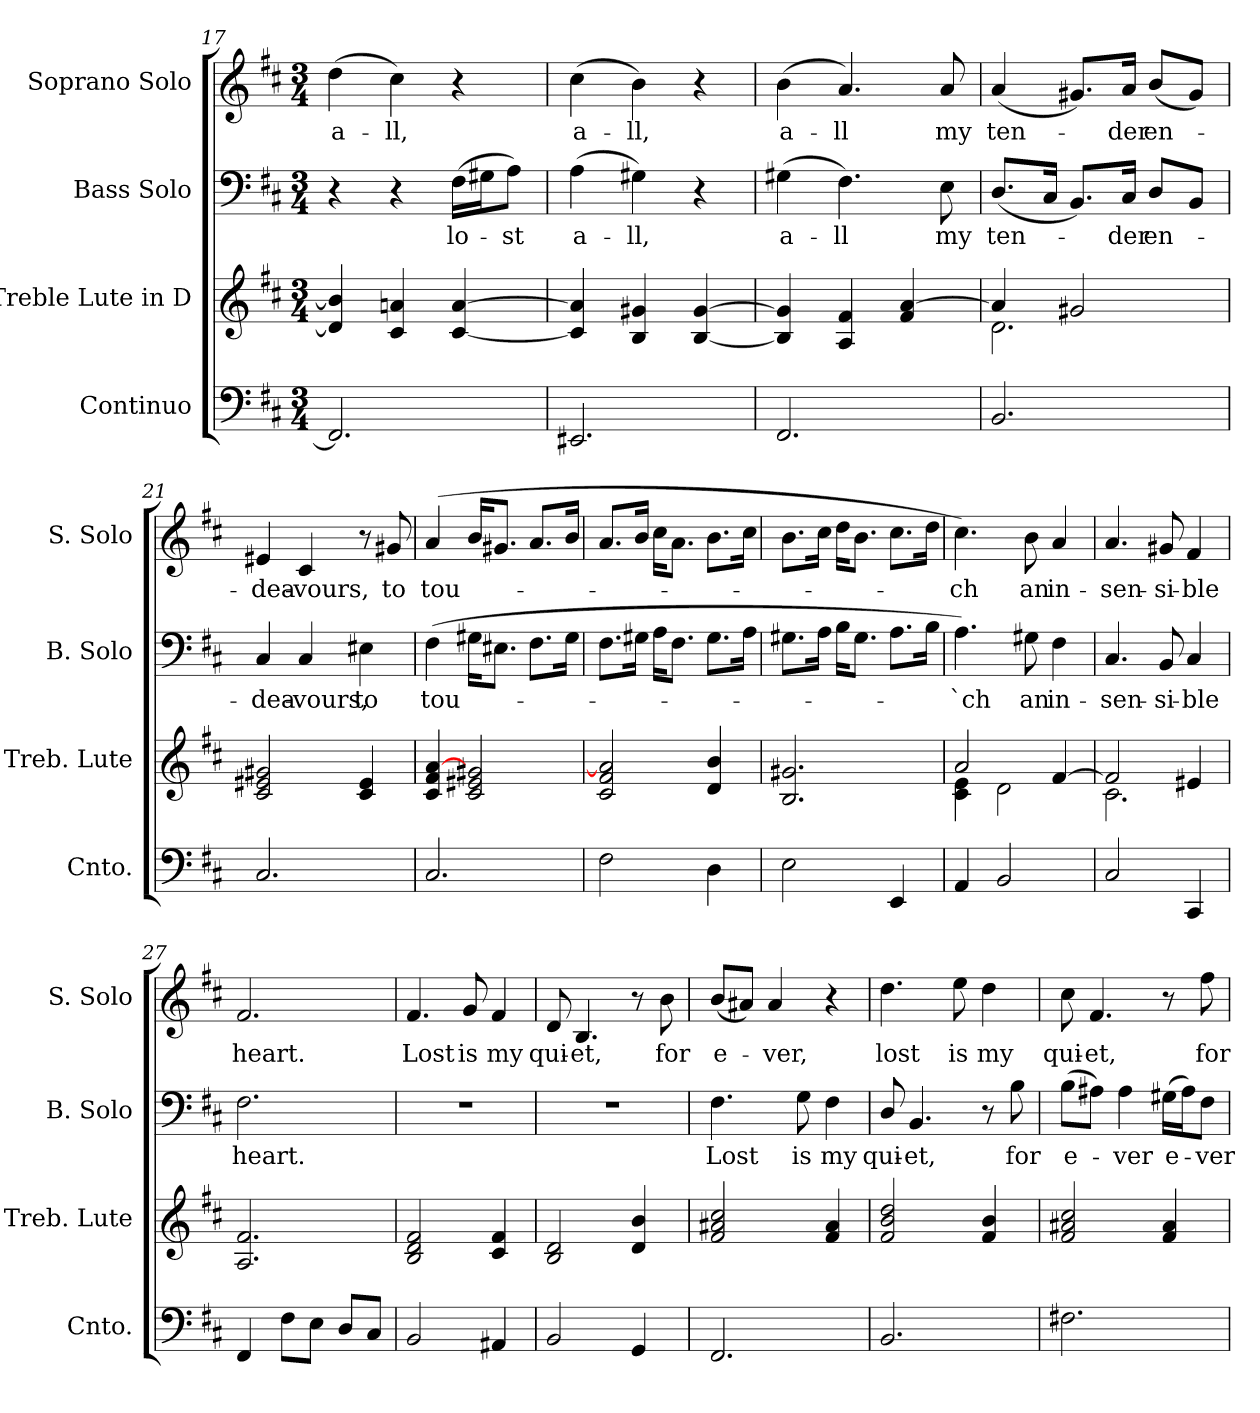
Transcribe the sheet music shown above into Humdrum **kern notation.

**kern	**kern	**kern	**text	**kern	**text
*part4	*part3	*part2	*part2	*part1	*part1
*staff4	*staff3	*staff2	*staff2	*staff1	*staff1
*I"Continuo	*I"Treble Lute in D	*I"Bass Solo	*	*I"Soprano Solo	*
*I'Cnto.	*I'Treb. Lute	*I'B. Solo	*	*I'S. Solo	*
!!LO:LB:g=z
*clefF4	*clefG2	*clefF4	*	*clefG2	*
*k[f#c#]	*k[f#c#]	*k[f#c#]	*	*k[f#c#]	*
*M3/4	*M3/4	*M3/4	*	*M3/4	*
=17	=17	=17	=17	=17	=17
2.FF#/]	4d/] 4b/]	4r	.	(4dd\	a-
.	4c#/ 4an/	4r	.	4cc#\)	-ll,
.	[4c#/ [4a/	(16F#\LL	lo-	4r	.
.	.	16G#X\J	.	.	.
.	.	8A\J)	-st	.	.
=18	=18	=18	=18	=18	=18
2.EE#X/	4c#/] 4a/]	(4A\	a-	(4cc#\	a-
.	4B/ 4g#X/	4G#X\)	-ll,	4b\)	-ll,
.	[4B/ [4g#/	4r	.	4r	.
=19	=19	=19	=19	=19	=19
2.FF#/	4B/] 4g#/]	(4G#X\	a-	(4b\	a-
.	4A/ 4f#/	4.F#\)	-ll	4.a/)	-ll
.	4f#/ [4a/	.	.	.	.
.	.	8E\	my	8a/	my
=20	=20	=20	=20	=20	=20
*	*^	*	*	*	*
2.BB/	4a/]	2.d\	(8.D/L	ten-	(4a/	ten-
.	.	.	16C#/Jk	.	.	.
.	2g#X/	.	8.BB/L)	.	8.g#X/L)	.
.	.	.	16C#/Jk	-der	16a/Jk	-der
.	.	.	8D/L	en-	(8b/L	en-
.	.	.	8BB/J	.	8g#/J)	.
*	*v	*v	*	*	*	*
!!LO:LB:g=z
=21	=21	=21	=21	=21	=21
2.C#/	2c#/ 2e#X/ 2g#X/	4C#/	-dea-	4e#X/	-dea-
.	.	4C#/	-vours,	4c#/	-vours,
.	4c#/ 4e#/	4E#X\	to	8r	.
.	.	.	.	8g#X/	to
=22	=22	=22	=22	=22	=22
2.C#/	4c#/ 4f#/ [4a/	(4F#\	tou-	(4a/	tou-
.	2c#/ 2e#X/ 2g#X/	16G#X\KL	.	16b/KL	.
.	.	8.E#X\J	.	8.g#X/J	.
.	.	8.F#\L	.	8.a/L	.
.	.	16G#\Jk	.	16b/Jk	.
=23	=23	=23	=23	=23	=23
2F#\	2c#/ 2f#/ 2a/]	8.F#\L	.	8.a/L	.
.	.	16G#X\Jk	.	16b/Jk	.
.	.	16A\KL	.	16cc#\KL	.
.	.	8.F#\J	.	8.a\J	.
4D\	4d/ 4b/	8.G#\L	.	8.b\L	.
.	.	16A\Jk	.	16cc#\Jk	.
=24	=24	=24	=24	=24	=24
2E\	2.B/ 2.g#X/	8.G#X\L	.	8.b\L	.
.	.	16A\Jk	.	16cc#\Jk	.
.	.	16B\KL	.	16dd\KL	.
.	.	8.G#\J	.	8.b\J	.
4EE/	.	8.A\L	.	8.cc#\L	.
.	.	16B\Jk	.	16dd\Jk	.
!!LO:PB:g=z
=25	=25	=25	=25	=25	=25
*	*^	*	*	*	*
4AA/	2a/	4c#\ 4e\	4.A\)	-`ch	4.cc#\)	-ch
2BB/	.	2d\	.	.	.	.
.	.	.	8G#X\	an	8b\	an
.	[4f#/	.	4F#\	in-	4a/	in-
=26	=26	=26	=26	=26	=26	=26
2C#/	2f#/]	2.c#\	4.C#/	-sen-	4.a/	-sen-
.	.	.	8BB/	-si-	8g#X/	-si-
4CC#/	4e#X/	.	4C#/	-ble	4f#/	-ble
*	*v	*v	*	*	*	*
=27	=27	=27	=27	=27	=27
4FF#/	2.A/ 2.f#/	2.F#\	heart.	2.f#/	heart.
8F#\L	.	.	.	.	.
8E\J	.	.	.	.	.
8D/L	.	.	.	.	.
8C#/J	.	.	.	.	.
=28	=28	=28	=28	=28	=28
2BB/	2B/ 2d/ 2f#/	2.r	.	4.f#/	Lost
.	.	.	.	8g/	is
4AA#X/	4c#/ 4f#/	.	.	4f#/	my
=29	=29	=29	=29	=29	=29
2BB/	2B/ 2d/	2.r	.	8d/	qui-
.	.	.	.	4.B/	-et,
4GG/	4d/ 4b/	.	.	8r	.
.	.	.	.	8b\	for
!!LO:LB:g=z
=30	=30	=30	=30	=30	=30
2.FF#/	2f#/ 2a#X/ 2cc#/	4.F#\	Lost	(8b/L	e-
.	.	.	.	8a#X/J)	.
.	.	.	.	4a#/	-ver,
.	.	8G\	is	.	.
.	4f#/ 4a#/	4F#\	my	4r	.
=31	=31	=31	=31	=31	=31
2.BB/	2f#/ 2b/ 2dd/	8D/	qui-	4.dd\	lost
.	.	4.BB/	-et,	.	.
.	.	.	.	8ee\	is
.	4f#/ 4b/	8r	.	4dd\	my
.	.	8B\	for	.	.
=32	=32	=32	=32	=32	=32
2.F#X\	2f#/ 2a#X/ 2cc#/	(8B\L	e-	8cc#\	qui-
.	.	8A#X\J)	.	4.f#/	-et,
.	.	4A#\	-ver	.	.
.	4f#/ 4a#/	(16G#X\LL	e-	8r	.
.	.	16A#\J)	.	.	.
.	.	8F#\J	-ver	8ff#\	for
=	=	=	=	=	=
*-	*-	*-	*-	*-	*-
